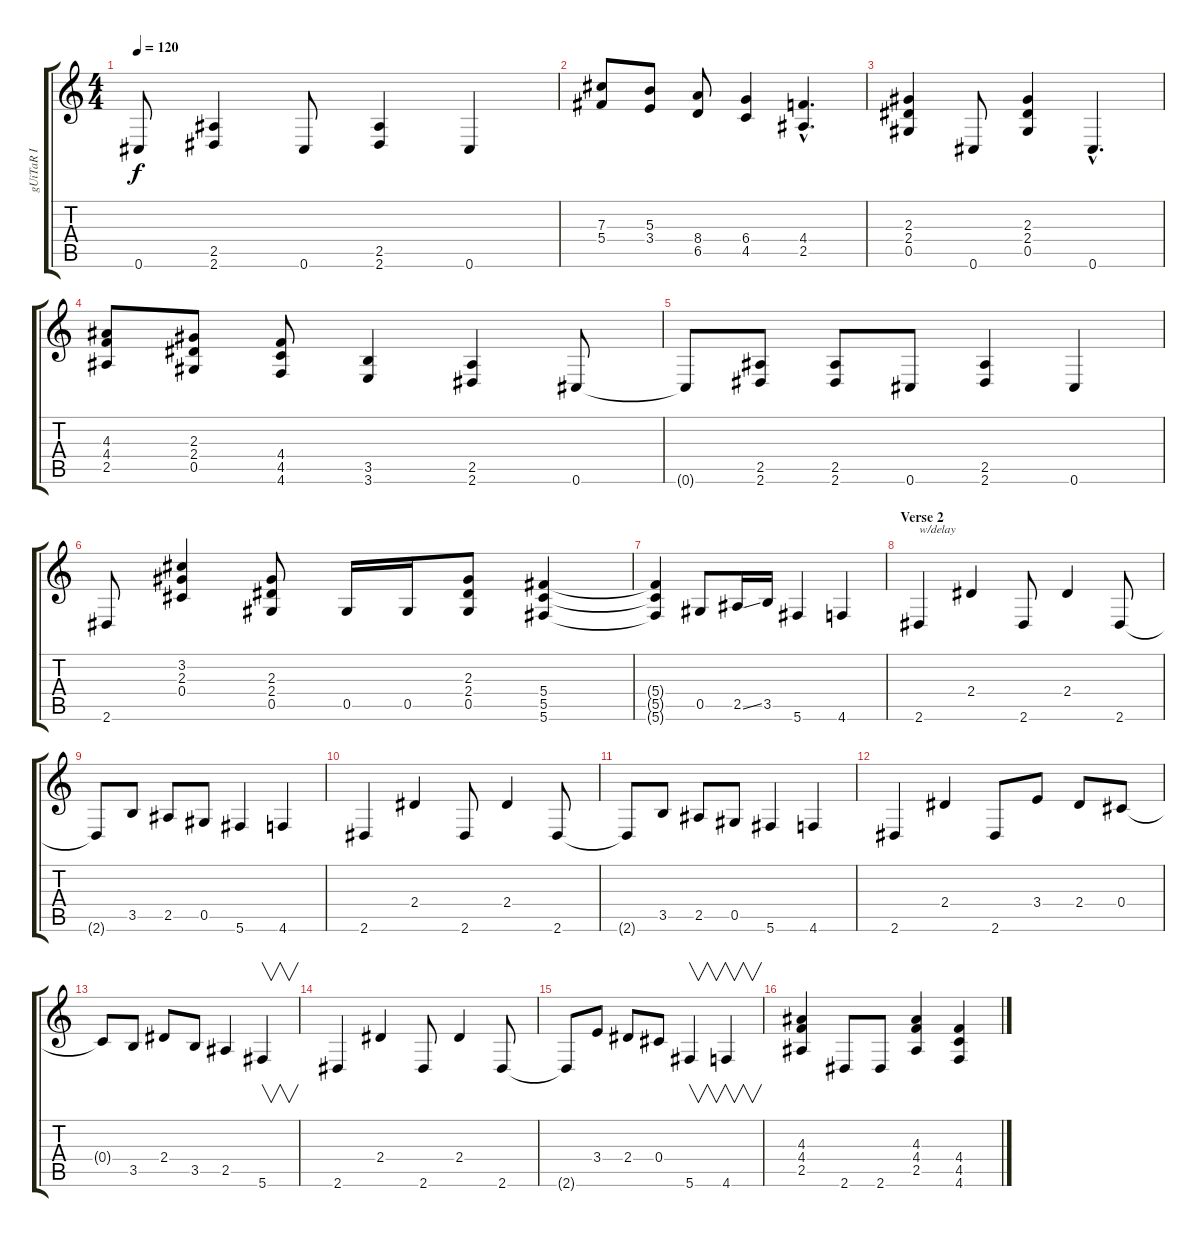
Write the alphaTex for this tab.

\track ("gUiTaR I" "gUiTaR I") {instrument overdrivenguitar}
\staff {score tabs}
\tuning (Eb4 Bb3 Gb3 Db3 Ab2 Db2) {hide}
\ts (4 4)
\tempo 120
\clef g2
\ks c
0.6{t}.8{dy f} (2.5 2.6).4 0.6.8 (2.5 2.6).4 0.6.4 |
(7.3 5.4).8 (5.3 3.4).8 (8.4 6.5).8 (6.4 4.5).4 (4.4{hac} 2.5{hac}).4{d} |
(2.3 2.4 0.5).4 0.6.8 (2.3 2.4 0.5).4 0.6{hac}.4{d} |
(4.3 4.4 2.5).8 (2.3 2.4 0.5).8 (4.4 4.5 4.6).8 (3.5 3.6).4 (2.5 2.6).4 0.6.8 |
0.6{t}.8 (2.5 2.6).8 (2.5 2.6).8 0.6.8 (2.5 2.6).4 0.6.4 |
2.6.8 (3.2 2.3 0.4).4 (2.3 2.4 0.5).8 0.5.16 0.5.16 (2.3 2.4 0.5).8 (5.4 5.5 5.6).4 |
(5.4{t} 5.5{t} 5.6{t}).4 0.5.8 2.5{ss}.16 3.5.16 5.6.4 4.6.4 |
\section ("" "Verse 2")
2.6.4{txt "w/delay" volume 12 instrument electricguitarclean} 2.4.4 2.6.8 2.4.4 2.6.8 |
2.6{t}.8 3.5.8 2.5.8 0.5.8 5.6.4 4.6.4 |
2.6.4 2.4.4 2.6.8 2.4.4 2.6.8 |
2.6{t}.8 3.5.8 2.5.8 0.5.8 5.6.4 4.6.4 |
2.6.4 2.4.4 2.6.8 3.4.8 2.4.8 0.4.8 |
0.4{t}.8 3.5.8 2.4.8 3.5.8 2.5.4 5.6.4{v} |
2.6.4 2.4.4 2.6.8 2.4.4 2.6.8 |
2.6{t}.8 3.4.8 2.4.8 0.4.8 5.6.4{v} 4.6.4{v} |
(4.3 4.4 2.5).4{volume 11 instrument overdrivenguitar} 2.6.8 2.6.8 (4.3 4.4 2.5).4 (4.4 4.5 4.6).4
